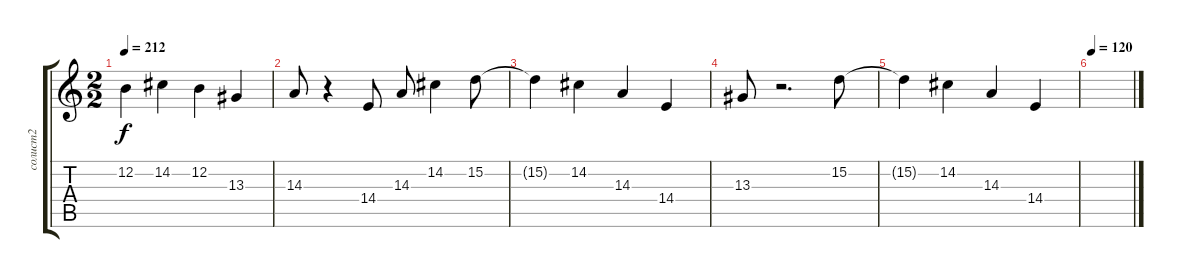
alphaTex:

\track ("солист2" "солист2") {instrument acousticgrandpiano}
\staff {score tabs}
\tuning (E4 B3 G3 D3 A2 E2) {hide}
\ts (2 2)
\tempo 212
\clef g2
\ks c
12.2{t}.4{dy f} 14.2.4 12.2.4 13.3.4 |
14.3.8 r.4 14.4.8 14.3.8 14.2.4 15.2.8 |
15.2{t}.4 14.2.4 14.3.4 14.4.4 |
13.3.8 r.2{d} 15.2.8 |
15.2{t}.4 14.2.4 14.3.4 14.4.4 |
\tempo 120
